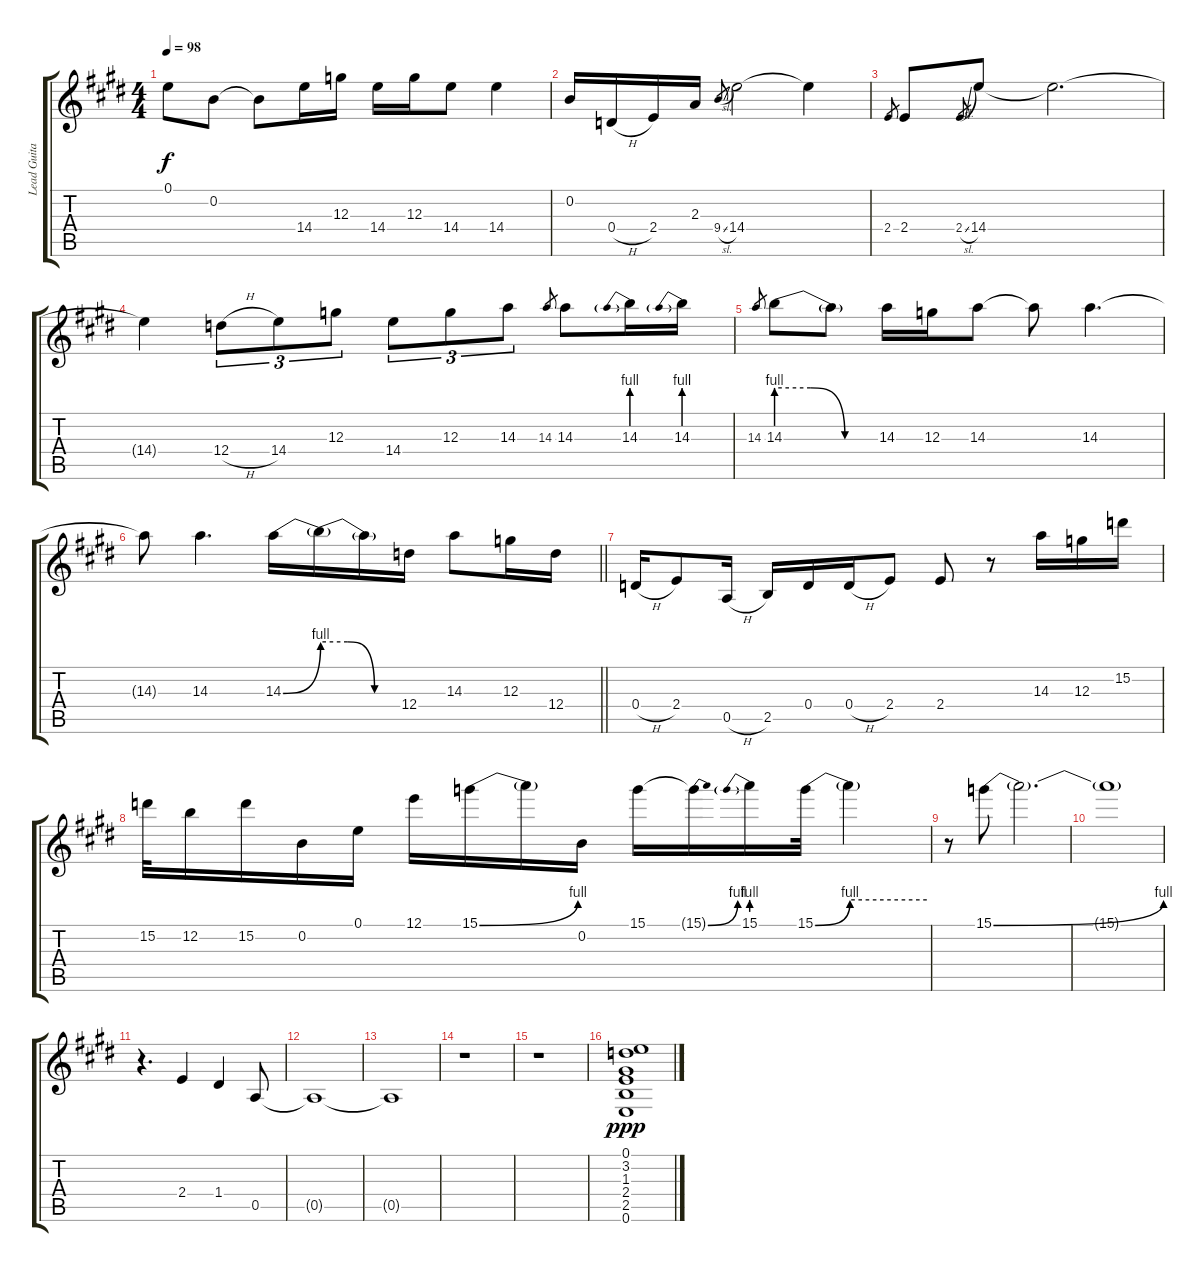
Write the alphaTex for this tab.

\track ("Lead Guitar" "Lead Guita") {instrument overdrivenguitar}
\staff {score tabs}
\tuning (E4 B3 G3 D3 A2 E2) {hide}
\ts (4 4)
\tempo 98
\clef g2
\ks e
0.1.8{dy f} 0.2.8 0.2{t}.8 14.4.16 12.3.16 14.4.16 12.3.16 14.4.8 14.4.4 |
0.2.16 0.4{h}.16 2.4.16 2.3.16 9.4{sl}.8{gr} 14.4.2 14.4{t}.4 |
2.4.8{gr} 2.4.8 2.4{sl}.8{gr} 14.4.8 14.4{t}.2{d} |
14.4{t}.4 12.4{h}.8{tu (3 2)} 14.4.8{tu (3 2)} 12.3.8{tu (3 2)} 14.4.8{tu (3 2)} 12.3.8{tu (3 2)} 14.3.8{tu (3 2)} 14.3.8{gr} 14.3.8 14.3{be (prebend 0 4 60 4)}.16 14.3{be (prebend 0 4 60 4)}.16 |
14.3.8{gr} 14.3{be (custom 0 4 20 4 40 0 60 0)}.8 14.3{t}.8 14.3.16 12.3.16 14.3.8 14.3{t}.8 14.3.4{d} |
\barLineRight lightlight
14.3{t}.8 14.3.4{d} 14.3{be (bend 0 0 60 4)}.16 14.3{be (custom 0 4 20 4 40 0 60 0) t}.16 14.3{t}.16 12.4.16 14.3.8 12.3.16 12.4.16 |
0.4{h}.16 2.4.8 0.5{h}.16 2.5.16 0.4.16 0.4{h}.16 2.4.8 2.4.8 r.8 14.3.16 12.3.16 15.2.16 |
15.2.32 12.2.16 15.2.16 0.2.16 0.1.16 12.1.16 15.1{be (bend 0 0 60 4)}.16 15.1{t}.16 0.2.16 15.1.16 15.1{be (bend 0 0 60 4) t}.16 15.1{be (prebend 0 4 60 4)}.16 15.1{be (bend 0 0 60 4)}.32 15.1{be (hold 0 4 60 4) t}.4 |
r.8 15.1{be (bend 0 0 60 4)}.8 15.1{t}.2{d} |
15.1{t}.1 |
r.4{d} 2.4.4 1.4.4 0.5.8 |
0.5{t}.1 |
0.5{t}.1 |
r.1 |
r.1 |
(0.1 3.2 1.3 2.4 2.5 0.6).1{dy ppp}
